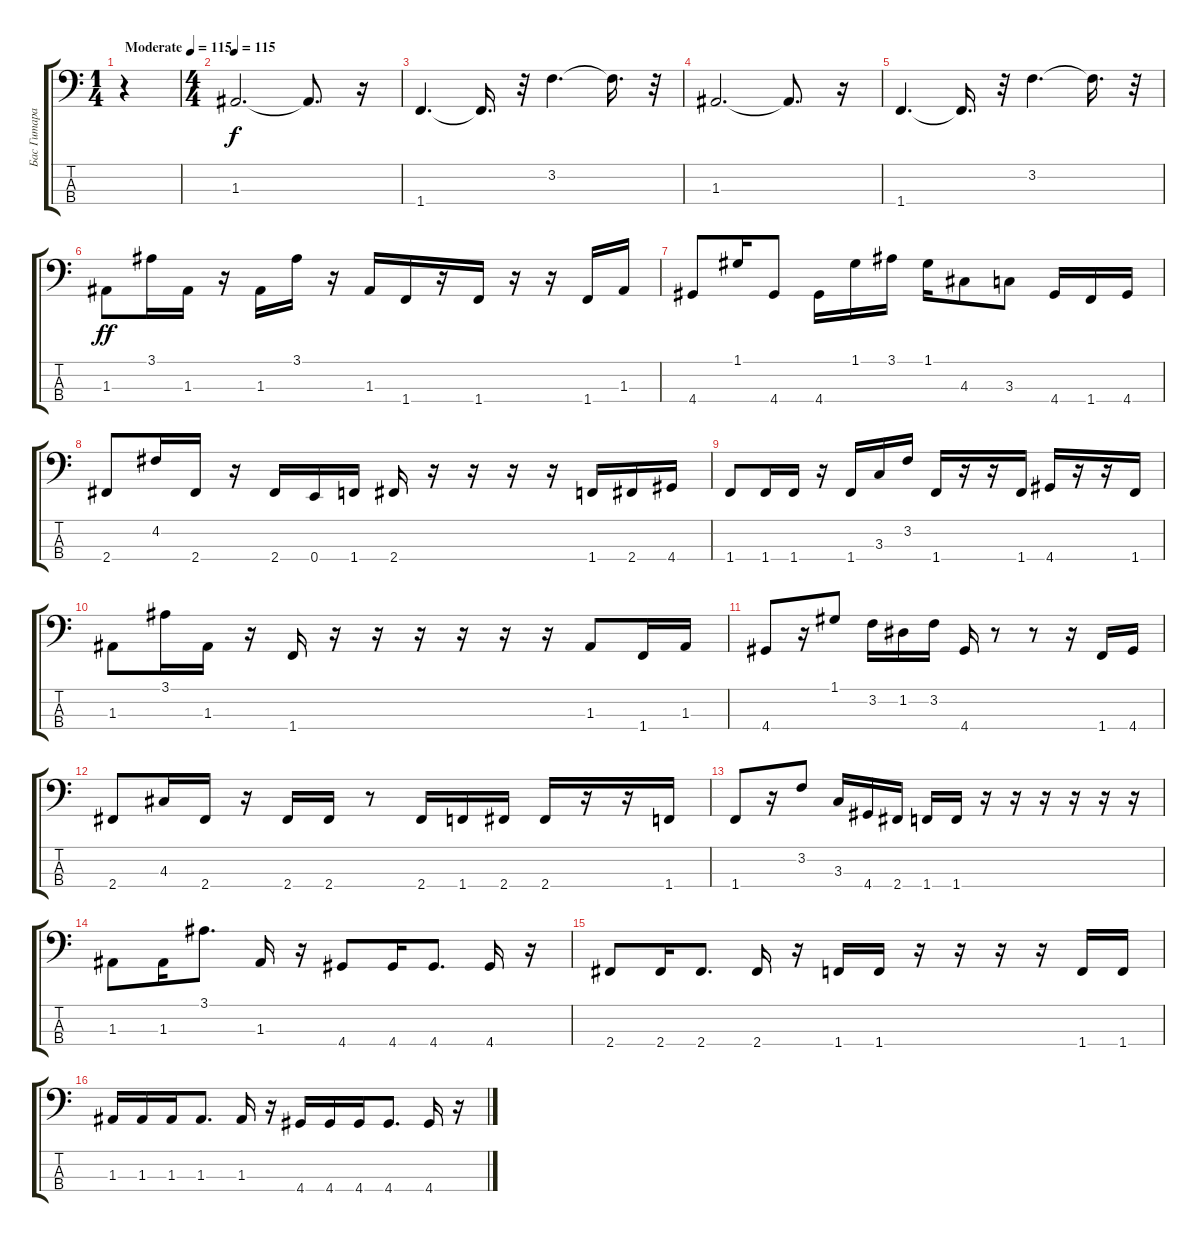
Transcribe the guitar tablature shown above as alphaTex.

\track ("Бас Гитара" "Бас Гитара") {instrument synthbass1}
\staff {score tabs}
\tuning (G2 D2 A1 E1) {hide}
\ts (1 4)
\tempo (115 "Moderate")
\clef f4
\ks c
r.4{dy f instrument synthbass1} |
\ts (4 4)
\tempo 115
1.3.2{d} 1.3{t}.8{d} r.16 |
1.4.4{d} 1.4{t}.16{d} r.32 3.2.4{d} 3.2{t}.16{d} r.32 |
1.3.2{d} 1.3{t}.8{d} r.16 |
1.4.4{d} 1.4{t}.16{d} r.32 3.2.4{d} 3.2{t}.16{d} r.32 |
1.3.8{dy ff} 3.1.16 1.3.16 r.16 1.3.16 3.1.16 r.16 1.3.16 1.4.16 r.16 1.4.16 r.16 r.16 1.4.16 1.3.16 |
4.4.8 1.1.16 4.4.8 4.4.16 1.1.16 3.1.16 1.1.16 4.3.8 3.3.8 4.4.16 1.4.16 4.4.16 |
2.4.8 4.2.16 2.4.16 r.16 2.4.16 0.4.16 1.4.16 2.4.16 r.16 r.16 r.16 r.16 1.4.16 2.4.16 4.4.16 |
1.4.8 1.4.16 1.4.16 r.16 1.4.16 3.3.16 3.2.16 1.4.16 r.16 r.16 1.4.16 4.4.16 r.16 r.16 1.4.16 |
1.3.8 3.1.16 1.3.16 r.16 1.4.16 r.16 r.16 r.16 r.16 r.16 r.16 1.3.8 1.4.16 1.3.16 |
4.4.8 r.16 1.1.8 3.2.16 1.2.16 3.2.16 4.4.16 r.8 r.8 r.16 1.4.16 4.4.16 |
2.4.8 4.3.16 2.4.16 r.16 2.4.16 2.4.16 r.8 2.4.16 1.4.16 2.4.16 2.4.16 r.16 r.16 1.4.16 |
1.4.8 r.16 3.2.8 3.3.16 4.4.16 2.4.16 1.4.16 1.4.16 r.16 r.16 r.16 r.16 r.16 r.16 |
1.3.8 1.3.16 3.1.8{d} 1.3.16 r.16 4.4.8 4.4.16 4.4.8{d} 4.4.16 r.16 |
2.4.8 2.4.16 2.4.8{d} 2.4.16 r.16 1.4.16 1.4.16 r.16 r.16 r.16 r.16 1.4.16 1.4.16 |
1.3.16 1.3.16 1.3.16 1.3.8{d} 1.3.16 r.16 4.4.16 4.4.16 4.4.16 4.4.8{d} 4.4.16 r.16
